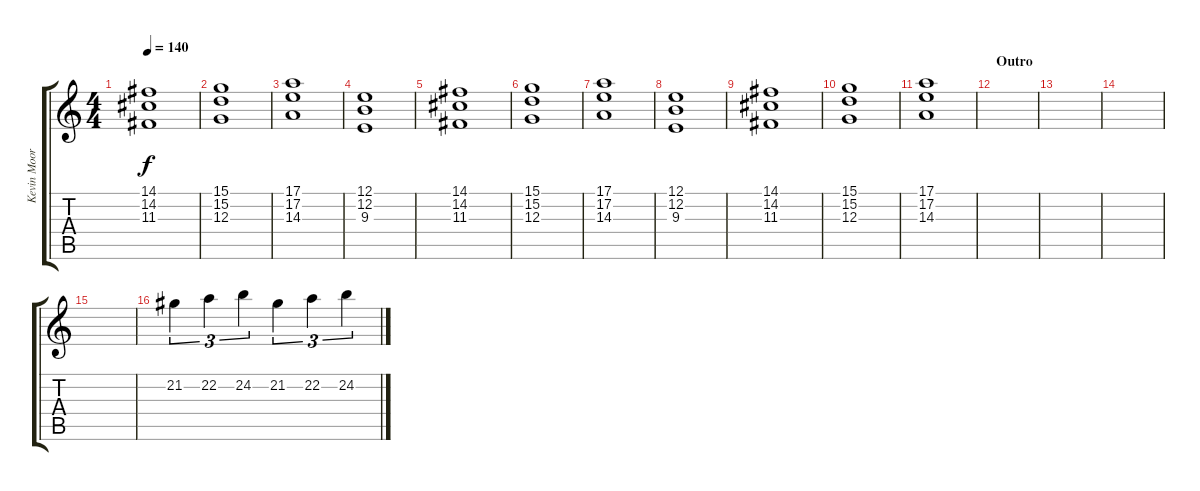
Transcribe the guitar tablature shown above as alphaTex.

\track ("Kevin Moore Backround Keyboard" "Kevin Moor") {instrument stringensemble1}
\staff {score tabs}
\tuning (E4 B3 G3 D3 A2 E2) {hide}
\ts (4 4)
\tempo 140
\clef g2
\ks c
(14.1 14.2 11.3).1{dy f} |
(15.1 15.2 12.3).1 |
(17.1 17.2 14.3).1 |
(12.1 12.2 9.3).1 |
(14.1 14.2 11.3).1 |
(15.1 15.2 12.3).1 |
(17.1 17.2 14.3).1 |
(12.1 12.2 9.3).1 |
(14.1 14.2 11.3).1 |
(15.1 15.2 12.3).1 |
(17.1 17.2 14.3).1 |
\section ("" "Outro")
|
|
|
|
21.2.4{tu (3 2) volume 11} 22.2.4{tu (3 2)} 24.2.4{tu (3 2)} 21.2.4{tu (3 2)} 22.2.4{tu (3 2)} 24.2.4{tu (3 2)}
